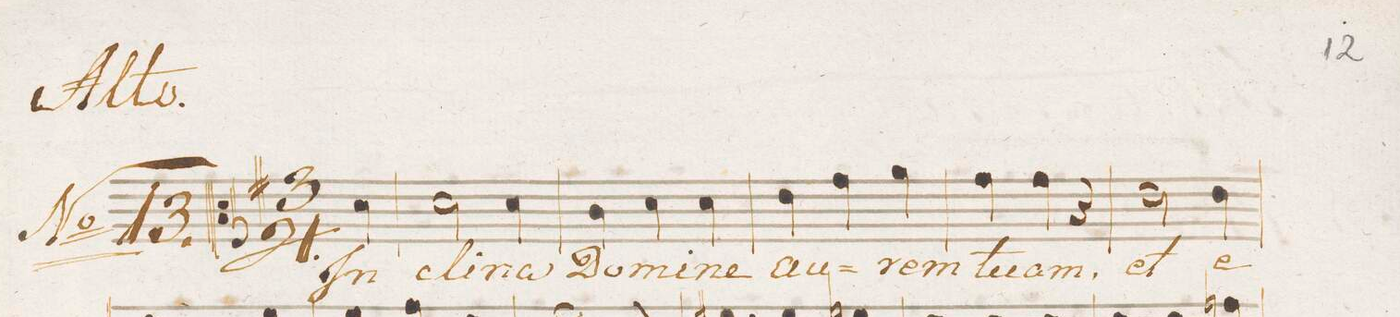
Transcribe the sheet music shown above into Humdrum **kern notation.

**kern	**text
*I"Alto.	*
*clefC3	*
*k[f#]	*
*M3/4	*
*2\right	*
4d\	In-
=1	=1
2d\	-cli-
4d\	-na
=2	=2
4c\	Do-
4d\	-mi-
4d\	-ne
=3	=3
4e\	au-
4g\	.
4a\	-rem
=4	=4
4g\	tu-
4g\	-am,
4r	.
=5	=5
2e\	et
4e\	e-
=6	=6
*-	*-
